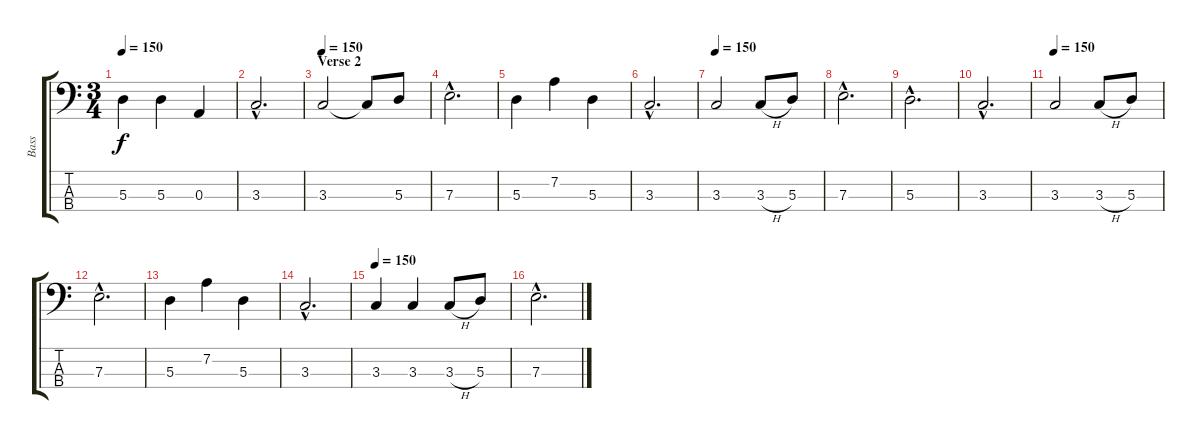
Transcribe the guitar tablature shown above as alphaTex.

\track ("Bass" "Bass") {instrument electricbassfinger}
\staff {score tabs}
\tuning (G2 D2 A1 E1) {hide}
\ts (3 4)
\tempo 150
\clef f4
\ks c
5.3.4{dy f} 5.3.4 0.3.4 |
3.3{hac}.2{d} |
\section ("" "Verse 2")
\tempo 150
3.3.2 3.3{t}.8 5.3.8 |
7.3{hac}.2{d} |
5.3.4 7.2.4 5.3.4 |
3.3{hac}.2{d} |
\tempo 150
3.3.2 3.3{h}.8 5.3.8 |
7.3{hac}.2{d} |
5.3{hac}.2{d} |
3.3{hac}.2{d} |
\tempo 150
3.3.2 3.3{h}.8 5.3.8 |
7.3{hac}.2{d} |
5.3.4 7.2.4 5.3.4 |
3.3{hac}.2{d} |
\tempo 150
3.3.4 3.3.4 3.3{h}.8 5.3.8 |
7.3{hac}.2{d}
